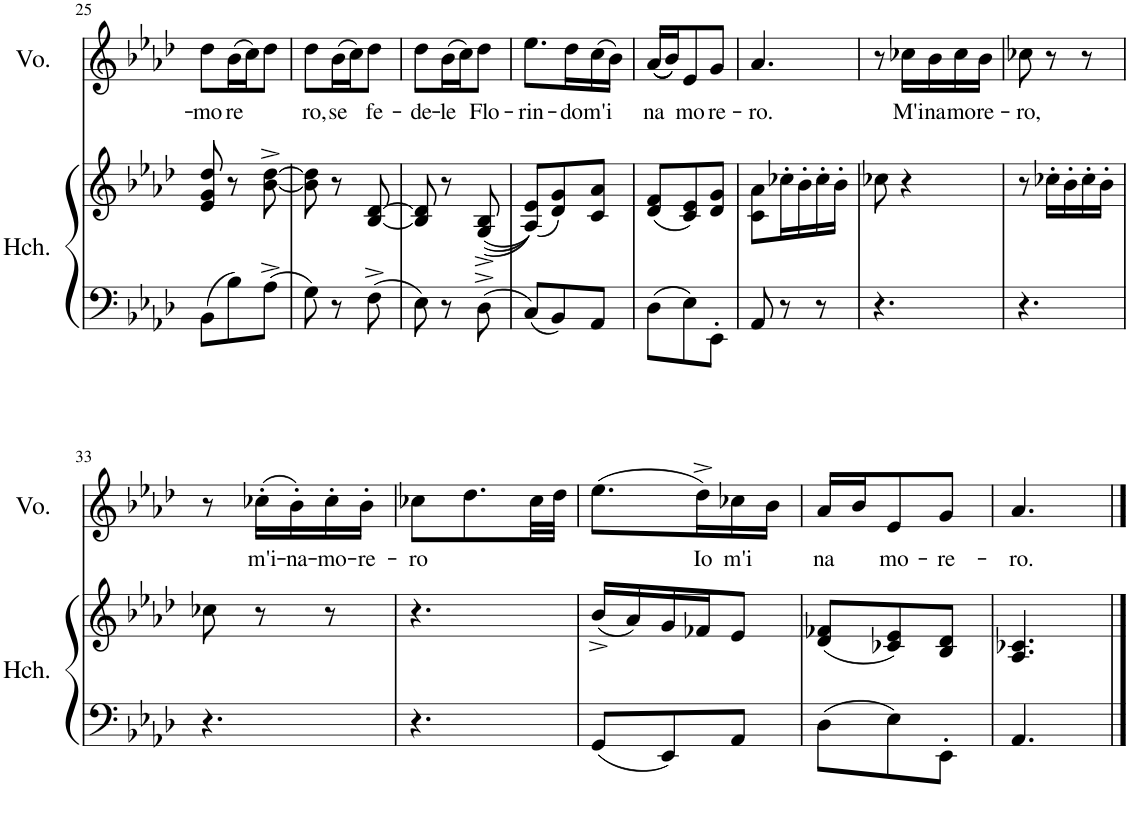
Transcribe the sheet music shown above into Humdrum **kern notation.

**kern	**kern	**kern	**text
*part2	*part2	*part1	*part1
*staff3	*staff2	*staff1	*staff1
*I"Harpsichord	*	*I"Voice	*
*I'Hch.	*	*I'Vo.	*
!!LO:PB:g=z
*clefF4	*clefG2	*clefG2	*
*k[b-e-a-d-]	*k[b-e-a-d-]	*k[b-e-a-d-]	*
*M3/8	*M3/8	*M3/8	*
=25	=25	=25	=25
!	!	!	!LO:LY:b
8BB-\L	8e-/ 8g/ 8dd-/	8dd-\L	-mo-
!	!	!	!LO:LY:b
8B-\	8r	(16b-\L	-re
.	.	16cc\J)	.
8A-^\J	[8b-\^ [8dd-\^	8dd-\J	.
=26	=26	=26	=26
!	!	!	!LO:LY:b
8G\	8b-\] 8dd-\]	8dd-\L	ro,
!	!	!	!LO:LY:b
8r	8r	(16b-\L	-se
.	.	16cc\J)	.
!	!	!	!LO:LY:b
8F^\	[8B-/ [8d-/	8dd-\J	fe-
=27	=27	=27	=27
!	!	!	!LO:LY:b
8E-\	8B-/] 8d-/]	8dd-\L	-de-
!	!	!	!LO:LY:b
8r	8r	(16b-\L	-le
.	.	16cc\J)	.
!	!	!	!LO:LY:b
8D-^\	(((8G/^ 8B-/^	8dd-\J	Flo-
=28	=28	=28	=28
!	!	!	!LO:LY:b
8C/L	(8A-/ 8e-/L)))	8.ee-\L	-rin-
8BB-/	8d-/ 8g/)	.	.
!	!	!	!LO:LY:b
.	.	16dd-\L	-do
!	!	!	!LO:LY:b
8AA-/J	8c/ 8a-/J	(16cc\	-m'i
.	.	16b-\JJ)	.
=29	=29	=29	=29
!	!	!	!LO:LY:b
8D-\L	(8d-/ 8f/L	(((16a-/LL	-na
.	.	16b-/J)))	.
!	!	!	!LO:LY:b
8E-\	8c/ 8e-/)	8e-/	mo-
!	!	!	!LO:LY:b
8EE-'\J	8d-/ 8g/J	8g/J	-re-
=30	=30	=30	=30
!	!	!	!LO:LY:b
8AA-/	8c\ 8a-\L	4.a-/	-ro.
8r	16cc-X'\L	.	.
.	16b-'\	.	.
8r	16cc-'\	.	.
.	16b-'\JJ	.	.
=31	=31	=31	=31
4.r	8cc-X\	8r	.
!	!	!	!LO:LY:b
.	4r	16cc-X\LL	M'i-
!	!	!	!LO:LY:b
.	.	16b-\	-na-
!	!	!	!LO:LY:b
.	.	16cc-\	-mo-
!	!	!	!LO:LY:b
.	.	16b-\JJ	-re-
=32	=32	=32	=32
!	!	!	!LO:LY:b
4.r	8r	8cc-X\	-ro,
.	16cc-X'\LL	8r	.
.	16b-'\	.	.
.	16cc-'\	8r	.
.	16b-'\JJ	.	.
!!LO:LB:g=z
=33	=33	=33	=33
4.r	8cc-X\	8r	.
!	!	!	!LO:LY:b
.	8r	(16cc-X'\LL	m'i-
!	!	!	!LO:LY:b
.	.	16b-'\)	-na-
!	!	!	!LO:LY:b
.	8r	16cc-'\	-mo-
!	!	!	!LO:LY:b
.	.	16b-'\JJ	-re-
=34	=34	=34	=34
!	!	!	!LO:LY:b
4.r	4.r	8cc-X\L	-ro
.	.	8.dd-\	.
.	.	32cc-\LL	.
.	.	32dd-\JJJ	.
=35	=35	=35	=35
8GG/L	(16b-^/LL	(8.ee-\L	.
.	16a-/)	.	.
8EE-/	16g/	.	.
!	!	!	!LO:LY:b
.	16f-X/J	16dd-^\L)	Io
!	!	!	!LO:LY:b
8AA-/J	8e-/J	16cc-X\	-m'i
.	.	16b-\JJ	.
=36	=36	=36	=36
!	!	!	!LO:LY:b
8D-\L	(8d-/ 8f-X/L	16a-/LL	-na
.	.	16b-/J	.
!	!	!	!LO:LY:b
8E-\	8c-X/ 8e-/)	8e-/	mo-
!	!	!	!LO:LY:b
8EE-'\J	8B-/ 8d-/J	8g/J	-re-
=37	=37	=37	=37
!	!	!	!LO:LY:b
4.AA-/	4.A-/ 4.c-X/	4.a-/	-ro.
==	==	==	==
*-	*-	*-	*-
